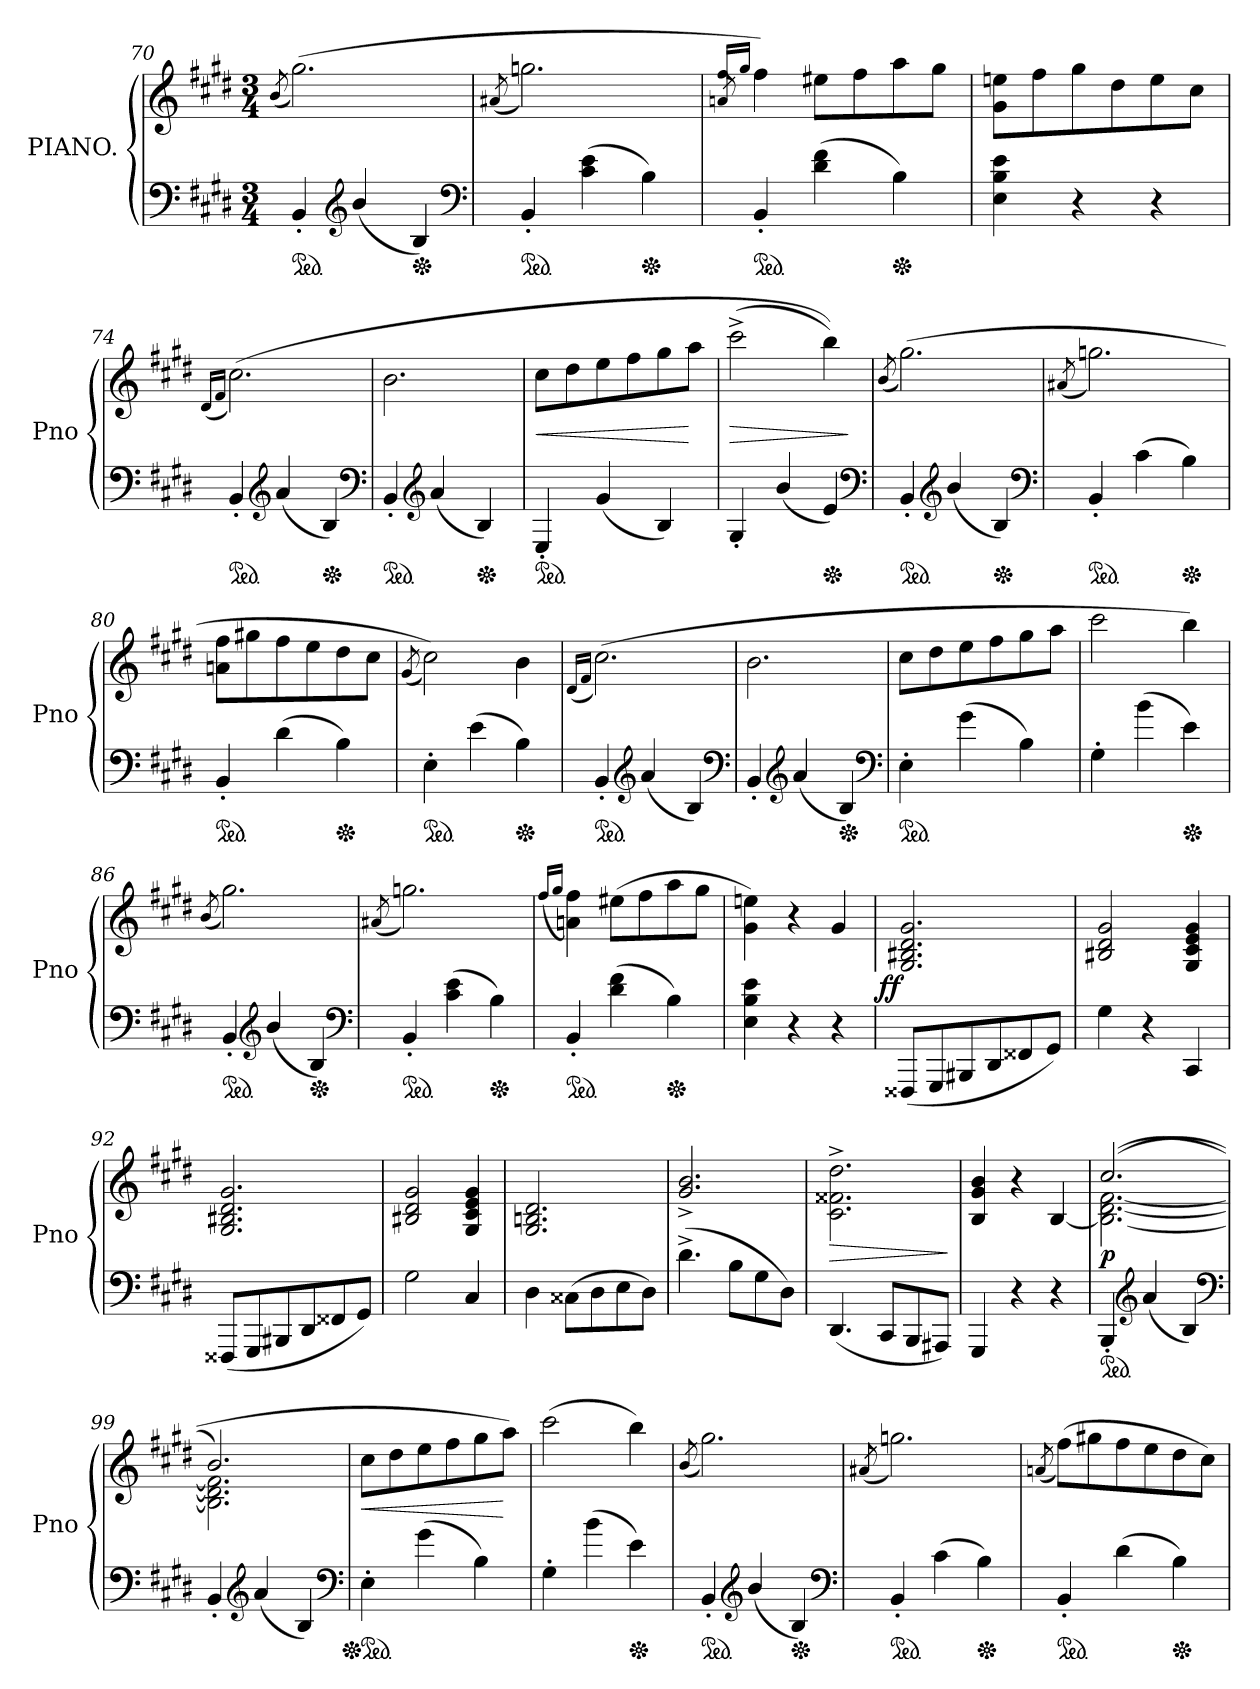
**kern	**kern	**dynam
*part1	*part1	*part1
*staff2	*staff1	*staff1/2
*I"PIANO.	*	*
*I'Pno	*	*
*clefF4	*clefG2	*
*k[f#c#g#d#]	*k[f#c#g#d#]	*
*M3/4	*M3/4	*
=70	=70	=70
.	(<8qb/	.
*ped	*	*
4BB'<	(>2.gg#)	.
*clefG2	*	*
(<4b/	.	.
*Xped	*	*
4B)	.	.
*clefF4	*	*
=71	=71	=71
.	(<8qa#X/	.
*ped	*	*
4BB'<	2.ggn)	.
(>4c# 4e	.	.
*Xped	*	*
4B)	.	.
=72	=72	=72
.	16qqff#/LL	.
*	*^	*
.	16qqgg#/JJ	8qan/	.
*ped	*	*	*
4BB'<	4ff#)	2.ryy	.
(>4d# 4f#	8ee#XL	.	.
.	8ff#	.	.
*Xped	*	*	*
4B)	8aa	.	.
.	8gg#J	.	.
*	*v	*v	*
=73	=73	=73
4E 4B 4e	8g# 8eenL	.
.	8ff#	.
4r	8gg#	.
.	8dd#	.
4r	8ee	.
.	8cc#J	.
=74	=74	=74
.	(<16qqd#/LL	.
.	16qqf#/JJ	.
*ped	*	*
4BB'<	(>2.cc#)	.
*clefG2	*	*
(<4a	.	.
*Xped	*	*
4B)	.	.
*clefF4	*	*
=75	=75	=75
*ped	*	*
4BB'<	2.b	.
*clefG2	*	*
(<4a	.	.
*Xped	*	*
4B)	.	.
=76	=76	=76
*ped	*	*
4E'<	8cc#L	<
.	8dd#	.
(<4g#	8ee	.
.	8ff#	.
4B)	8gg#	.
.	8aaJ	[
=77	=77	=77
4G#'<	(>2ccc#^>	>
(<4b/	.	.
*Xped	*	*
4e)	4bb))	.
*clefF4	*	*
.	.	]
=78	=78	=78
.	(<8qb/	.
*ped	*	*
4BB'<	(>2.gg#)	.
*clefG2	*	*
(<4b/	.	.
*Xped	*	*
4B)	.	.
*clefF4	*	*
=79	=79	=79
.	(<8qa#X/	.
*ped	*	*
4BB'<	2.ggn)	.
(>4c#	.	.
*Xped	*	*
4B)	.	.
=80	=80	=80
*ped	*	*
4BB'<	8an 8ff#L	.
.	8gg#X	.
(>4d#	8ff#	.
.	8ee	.
*Xped	*	*
4B)	8dd#	.
.	8cc#J	.
=81	=81	=81
.	(<8qg#/	.
*ped	*	*
4E'>	2cc#\))	.
(>4e	.	.
*Xped	*	*
4B)	4b	.
=82	=82	=82
.	(<16qqd#/LL	.
.	16qqf#/JJ	.
*ped	*	*
4BB'<	(>2.cc#)	.
*clefG2	*	*
(<4a	.	.
4B)	.	.
*clefF4	*	*
=83	=83	=83
4BB'<	2.b	.
*clefG2	*	*
(<4a	.	.
*Xped	*	*
4B)	.	.
*clefF4	*	*
=84	=84	=84
*ped	*	*
4E'>	8cc#L	.
.	8dd#	.
(>4g#	8ee	.
.	8ff#	.
4B)	8gg#	.
.	8aaJ	.
=85	=85	=85
4G#'>	2ccc#	.
(>4b	.	.
*Xped	*	*
4e)	4bb)	.
=86	=86	=86
.	(<8qb/	.
*ped	*	*
4BB'<	2.gg#)	.
*clefG2	*	*
(<4b/	.	.
*Xped	*	*
4B)	.	.
*clefF4	*	*
=87	=87	=87
.	(<8qa#X/	.
*ped	*	*
4BB'<	2.ggn)	.
(>4c# 4e	.	.
*Xped	*	*
4B)	.	.
=88	=88	=88
.	(<16qqff#/LL	.
.	16qqgg#/JJ	.
*ped	*	*
4BB'<	4an 4ff#)	.
(>4d# 4f#	(>8ee#XL	.
.	8ff#	.
*Xped	*	*
4B)	8aa	.
.	8gg#J	.
=89	=89	=89
4E 4B 4e	4g# 4eenj)	.
4r	4r	.
4r	4g#/	.
=90	=90	=90
!	!	!LO:DY:rj
(<8FFF##XL	2.G# 2.B#X 2.d# 2.g#	ff
8GGG#	.	.
8BBB#X	.	.
8DD#	.	.
8FF##X	.	.
8GG#J)	.	.
=91	=91	=91
4G#	2B#X 2d# 2g#	.
4r	.	.
4CC#	4G# 4c# 4e 4g#	.
=92	=92	=92
(<8FFF##XL	2.G# 2.B#X 2.d# 2.g#	.
8GGG#	.	.
8BBB#X	.	.
8DD#	.	.
8FF##X	.	.
8GG#J)	.	.
=93	=93	=93
2G#	2B#X 2d# 2g#	.
4C#	4G# 4c# 4e 4g#	.
=94	=94	=94
4D#\	2.G#/ 2.Bnj/ 2.d#/	.
(>8C##X\L	.	.
8D#\	.	.
8E\	.	.
8D#\J)	.	.
=95	=95	=95
(>4.d#^>	2.g#^>/ 2.b^>/	.
8BL	.	.
8G#	.	.
8D#J)	.	.
=96	=96	=96
(<4.DD#	2.c#^>\ 2.f##X^>\ 2.dd#^>\	>
8CC#L	.	.
8BBB	.	.
8AAA#XJ)	.	.
.	.	]
=97	=97	=97
4GGG#	4B 4g# 4b	.
4r	4r	.
4r	[<4B	.
=98	=98	=98
*	*^	*
*ped	*	*	*
4BBB'<	(>(>2.cc#	2.B_ [2.d# [2.f#	p
*clefG2	*	*	*
(<4a	.	.	.
4B)	.	.	.
*clefF4	*	*	*
=99	=99	=99	=99
4BB'</	2.b)	2.B] 2.d#] 2.f#]	.
*clefG2	*	*	*
(<4a	.	.	.
4B)	.	.	.
*	*v	*v	*
*clefF4	*	*
=100	=100	=100
*Xped	*	*
*ped	*	*
4E'>	8cc#L	<
.	8dd#	.
(>4g#	8ee	.
.	8ff#	.
4B)	8gg#	.
.	8aaJ)	[
=101	=101	=101
4G#'>	(>2ccc#	.
(>4b	.	.
*Xped	*	*
4e)	4bb)	.
=102	=102	=102
.	(<8qb/	.
*ped	*	*
4BB'<	2.gg#)	.
*clefG2	*	*
(<4b/	.	.
*Xped	*	*
4B)	.	.
*clefF4	*	*
=103	=103	=103
.	(<8qa#X/	.
*ped	*	*
4BB'<	2.ggn)	.
(>4c#	.	.
*Xped	*	*
4B)	.	.
=104	=104	=104
.	(<8qan/	.
*ped	*	*
4BB'<	(>8ff#L)	.
.	8gg#X	.
(>4d#	8ff#	.
.	8ee	.
*Xped	*	*
4B)	8dd#	.
.	8cc#J)	.
=	=	=
*-	*-	*-
